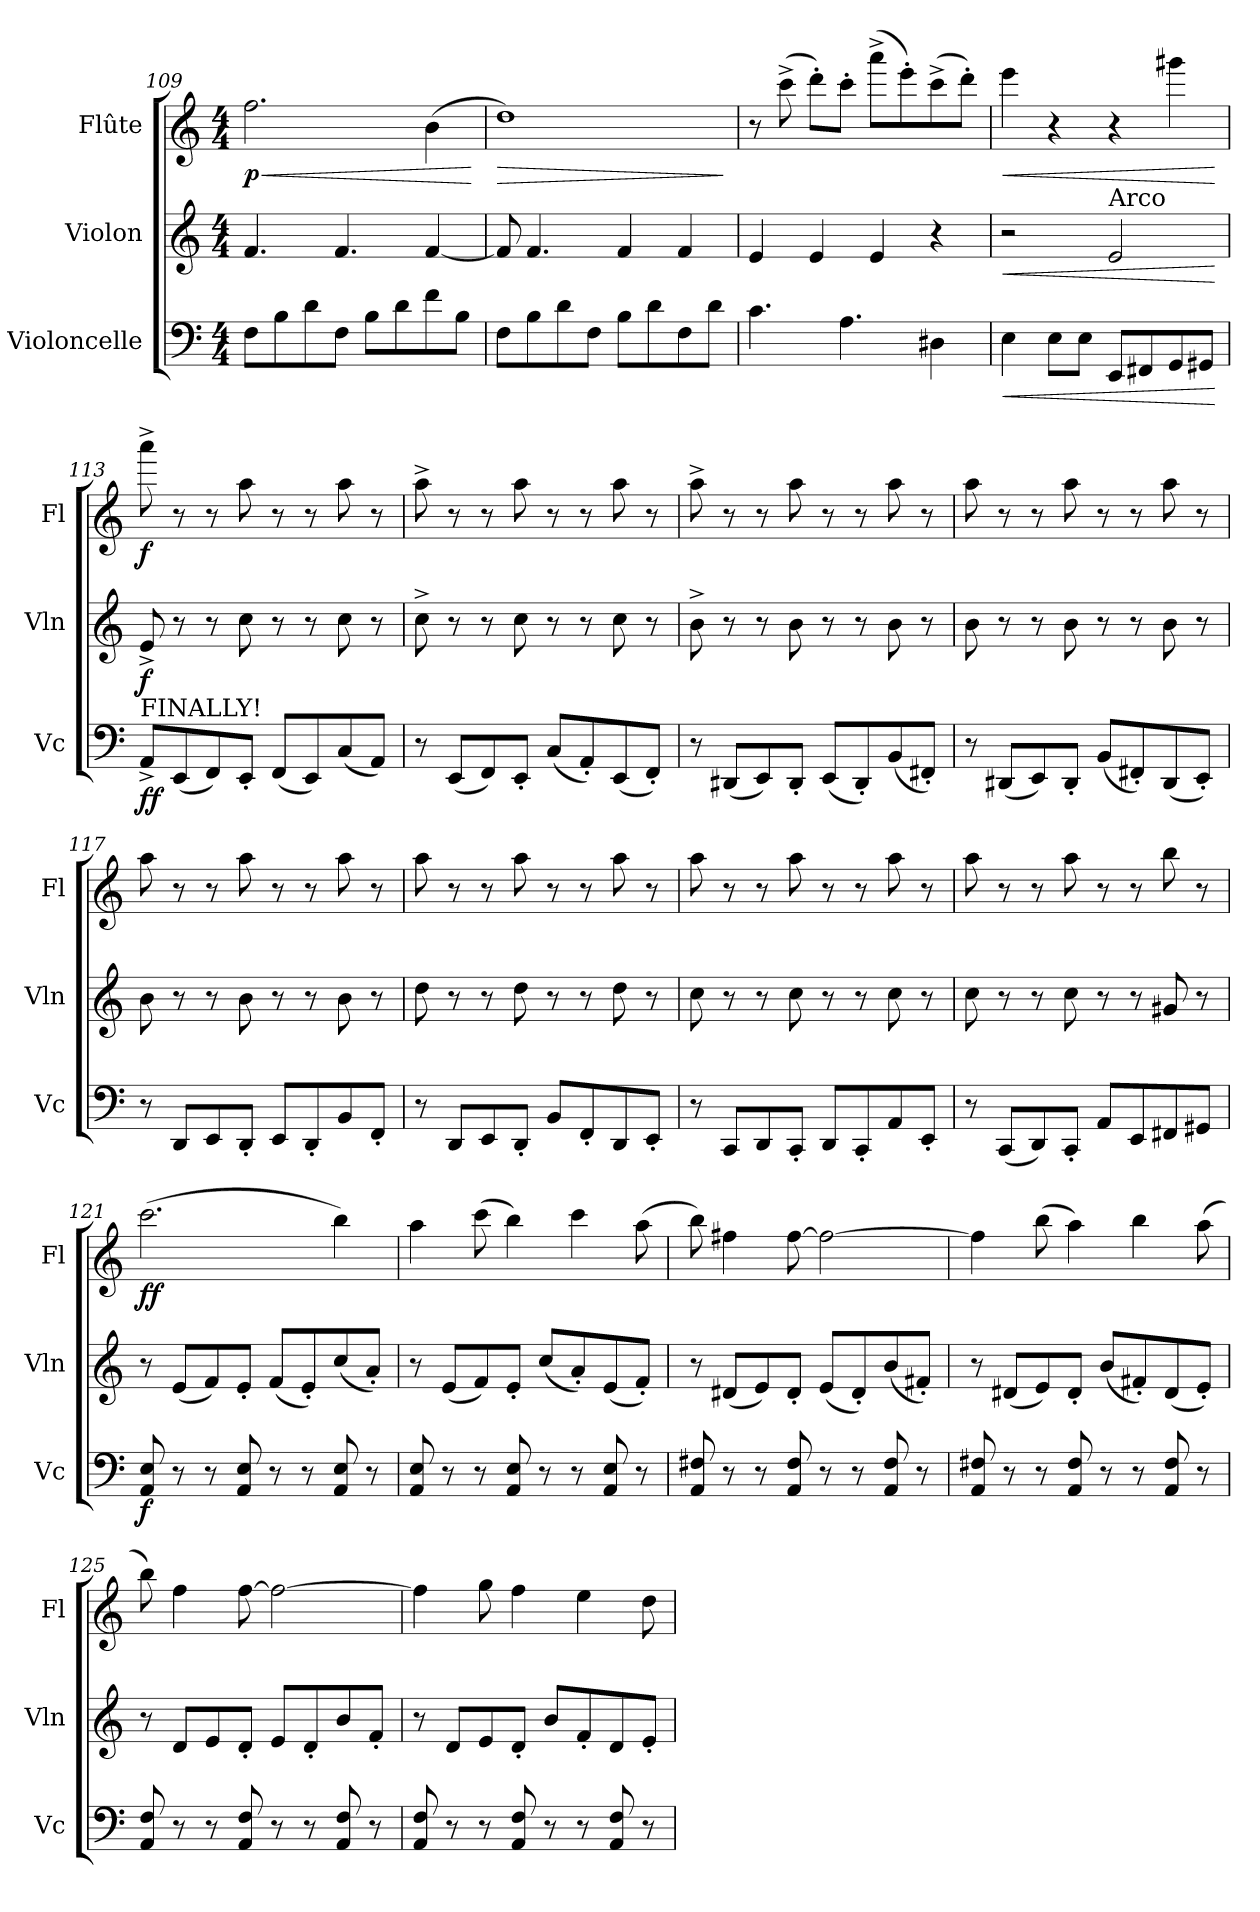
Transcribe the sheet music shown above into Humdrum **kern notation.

**kern	**dynam	**kern	**dynam	**kern	**dynam
*part3	*part3	*part2	*part2	*part1	*part1
*staff3	*staff3	*staff2	*staff2	*staff1	*staff1
*I"Violoncelle	*	*I"Violon	*	*I"Flûte	*
*I'Vc	*	*I'Vln	*	*I'Fl	*
*clefF4	*	*clefG2	*	*clefG2	*
*k[]	*	*k[]	*	*k[]	*
*M4/4	*	*M4/4	*	*M4/4	*
=109	=109	=109	=109	=109	=109
!	!	!	!	!	!LO:HP:b
!	!	!	!	!	!LO:DY:n=1:b
8F\L	.	4.f/	.	2.ff\	< p
8B\	.	.	.	.	.
8d\	.	.	.	.	.
8F\J	.	4.f/	.	.	.
8B\L	.	.	.	.	.
8d\	.	.	.	.	.
8f\	.	[4f/	.	(4b\	.
8B\J	.	.	.	.	.
.	.	.	.	.	[
=110	=110	=110	=110	=110	=110
!	!	!	!	!	!LO:HP:b
8F\L	.	8f/]	.	1dd)	>
8B\	.	4.f/	.	.	.
8d\	.	.	.	.	.
8F\J	.	.	.	.	.
8B\L	.	4f/	.	.	.
8d\	.	.	.	.	.
8F\	.	4f/	.	.	.
8d\J	.	.	.	.	.
.	.	.	.	.	]
=111	=111	=111	=111	=111	=111
4.c\	.	4e/	.	8r	.
.	.	.	.	(8ccc^\	.
.	.	4e/	.	8ddd'\L)	.
4.A\	.	.	.	8ccc'\J	.
.	.	4e/	.	(8aaa^\L	.
.	.	.	.	8eee'\)	.
4D#X\	.	4r	.	(8ccc^\	.
.	.	.	.	8ddd'\J)	.
!!LO:PB:g=z
=112	=112	=112	=112	=112	=112
!	!LO:HP:b	!	!LO:HP:b	!	!LO:HP:b
4E\	<	2r	<	4eee\	<
8E\L	.	.	.	4r	.
8E\J	.	.	.	.	.
!	!	!LO:TX:a:t=Arco	!	!	!
8EE/L	.	2e/	.	4r	.
8FF#X/	.	.	.	.	.
8GG/	.	.	.	4ggg#X\	.
8GG#X/J	.	.	.	.	.
.	[	.	[	.	[
=113	=113	=113	=113	=113	=113
!LO:TX:a:t=FINALLY!	!	!	!	!	!
!	!LO:DY:b	!	!LO:DY:b	!	!LO:DY:b
8AA^/L	ff	8e^/	f	8aaa^\	f
(8EE/	.	8r	.	8r	.
8FF/)	.	8r	.	8r	.
8EE'/J	.	8cc\	.	8aa\	.
(8FF/L	.	8r	.	8r	.
8EE/)	.	8r	.	8r	.
(8C/	.	8cc\	.	8aa\	.
8AA/J)	.	8r	.	8r	.
=114	=114	=114	=114	=114	=114
8r	.	8cc^\	.	8aa^\	.
(8EE/L	.	8r	.	8r	.
8FF/)	.	8r	.	8r	.
8EE'/J	.	8cc\	.	8aa\	.
(8C/L	.	8r	.	8r	.
8AA'/)	.	8r	.	8r	.
(8EE/	.	8cc\	.	8aa\	.
8FF'/J)	.	8r	.	8r	.
=115	=115	=115	=115	=115	=115
8r	.	8b^\	.	8aa^\	.
(8DD#X/L	.	8r	.	8r	.
8EE/)	.	8r	.	8r	.
8DD#'/J	.	8b\	.	8aa\	.
(8EE/L	.	8r	.	8r	.
8DD#'/)	.	8r	.	8r	.
(8BB/	.	8b\	.	8aa\	.
8FF#X'/J)	.	8r	.	8r	.
!!LO:LB:g=z
=116	=116	=116	=116	=116	=116
8r	.	8b\	.	8aa\	.
(8DD#X/L	.	8r	.	8r	.
8EE/)	.	8r	.	8r	.
8DD#'/J	.	8b\	.	8aa\	.
(8BB/L	.	8r	.	8r	.
8FF#X'/)	.	8r	.	8r	.
(8DD#/	.	8b\	.	8aa\	.
8EE'/J)	.	8r	.	8r	.
=117	=117	=117	=117	=117	=117
8r	.	8b\	.	8aa\	.
8DD/L	.	8r	.	8r	.
8EE/	.	8r	.	8r	.
8DD'/J	.	8b\	.	8aa\	.
8EE/L	.	8r	.	8r	.
8DD'/	.	8r	.	8r	.
8BB/	.	8b\	.	8aa\	.
8FF'/J	.	8r	.	8r	.
=118	=118	=118	=118	=118	=118
8r	.	8dd\	.	8aa\	.
8DD/L	.	8r	.	8r	.
8EE/	.	8r	.	8r	.
8DD'/J	.	8dd\	.	8aa\	.
8BB/L	.	8r	.	8r	.
8FF'/	.	8r	.	8r	.
8DD/	.	8dd\	.	8aa\	.
8EE'/J	.	8r	.	8r	.
=119	=119	=119	=119	=119	=119
8r	.	8cc\	.	8aa\	.
8CC/L	.	8r	.	8r	.
8DD/	.	8r	.	8r	.
8CC'/J	.	8cc\	.	8aa\	.
8DD/L	.	8r	.	8r	.
8CC'/	.	8r	.	8r	.
8AA/	.	8cc\	.	8aa\	.
8EE'/J	.	8r	.	8r	.
!!LO:LB:g=z
=120	=120	=120	=120	=120	=120
8r	.	8cc\	.	8aa\	.
(8CC/L	.	8r	.	8r	.
8DD/)	.	8r	.	8r	.
8CC'/J	.	8cc\	.	8aa\	.
8AA/L	.	8r	.	8r	.
8EE/	.	8r	.	8r	.
8FF#X/	.	8g#X/	.	8bb\	.
8GG#X/J	.	8r	.	8r	.
=121	=121	=121	=121	=121	=121
!	!LO:DY:b	!	!	!	!LO:DY:b
8AA/ 8E/	f	8r	.	(2.ccc\	ff
8r	.	(8e/L	.	.	.
8r	.	8f/)	.	.	.
8AA/ 8E/	.	8e'/J	.	.	.
8r	.	(8f/L	.	.	.
8r	.	8e'/)	.	.	.
8AA/ 8E/	.	(8cc/	.	4bb\)	.
8r	.	8a'/J)	.	.	.
=122	=122	=122	=122	=122	=122
8AA/ 8E/	.	8r	.	4aa\	.
8r	.	(8e/L	.	.	.
8r	.	8f/)	.	(8ccc\	.
8AA/ 8E/	.	8e'/J	.	4bb\)	.
8r	.	(8cc/L	.	.	.
8r	.	8a'/)	.	4ccc\	.
8AA/ 8E/	.	(8e/	.	.	.
8r	.	8f'/J)	.	(8aa\	.
=123	=123	=123	=123	=123	=123
8AA/ 8F#X/	.	8r	.	8bb\)	.
8r	.	(8d#X/L	.	4ff#X\	.
8r	.	8e/)	.	.	.
8AA/ 8F#/	.	8d#'/J	.	[8ff#\	.
8r	.	(8e/L	.	2ff#\_	.
8r	.	8d#'/)	.	.	.
8AA/ 8F#/	.	(8b/	.	.	.
8r	.	8f#X'/J)	.	.	.
!!LO:LB:g=z
=124	=124	=124	=124	=124	=124
8AA/ 8F#X/	.	8r	.	4ff#\]	.
8r	.	(8d#X/L	.	.	.
8r	.	8e/)	.	(8bb\	.
8AA/ 8F#/	.	8d#'/J	.	4aa\)	.
8r	.	(8b/L	.	.	.
8r	.	8f#X'/)	.	4bb\	.
8AA/ 8F#/	.	(8d#/	.	.	.
8r	.	8e'/J)	.	(8aa\	.
=125	=125	=125	=125	=125	=125
8AA/ 8F/	.	8r	.	8bb\)	.
8r	.	8d/L	.	4ff\	.
8r	.	8e/	.	.	.
8AA/ 8F/	.	8d'/J	.	[8ff\	.
8r	.	8e/L	.	2ff\_	.
8r	.	8d'/	.	.	.
8AA/ 8F/	.	8b/	.	.	.
8r	.	8f'/J	.	.	.
=126	=126	=126	=126	=126	=126
8AA/ 8F/	.	8r	.	4ff\]	.
8r	.	8d/L	.	.	.
8r	.	8e/	.	8gg\	.
8AA/ 8F/	.	8d'/J	.	4ff\	.
8r	.	8b/L	.	.	.
8r	.	8f'/	.	4ee\	.
8AA/ 8F/	.	8d/	.	.	.
8r	.	8e'/J	.	8dd\	.
=	=	=	=	=	=
*-	*-	*-	*-	*-	*-
